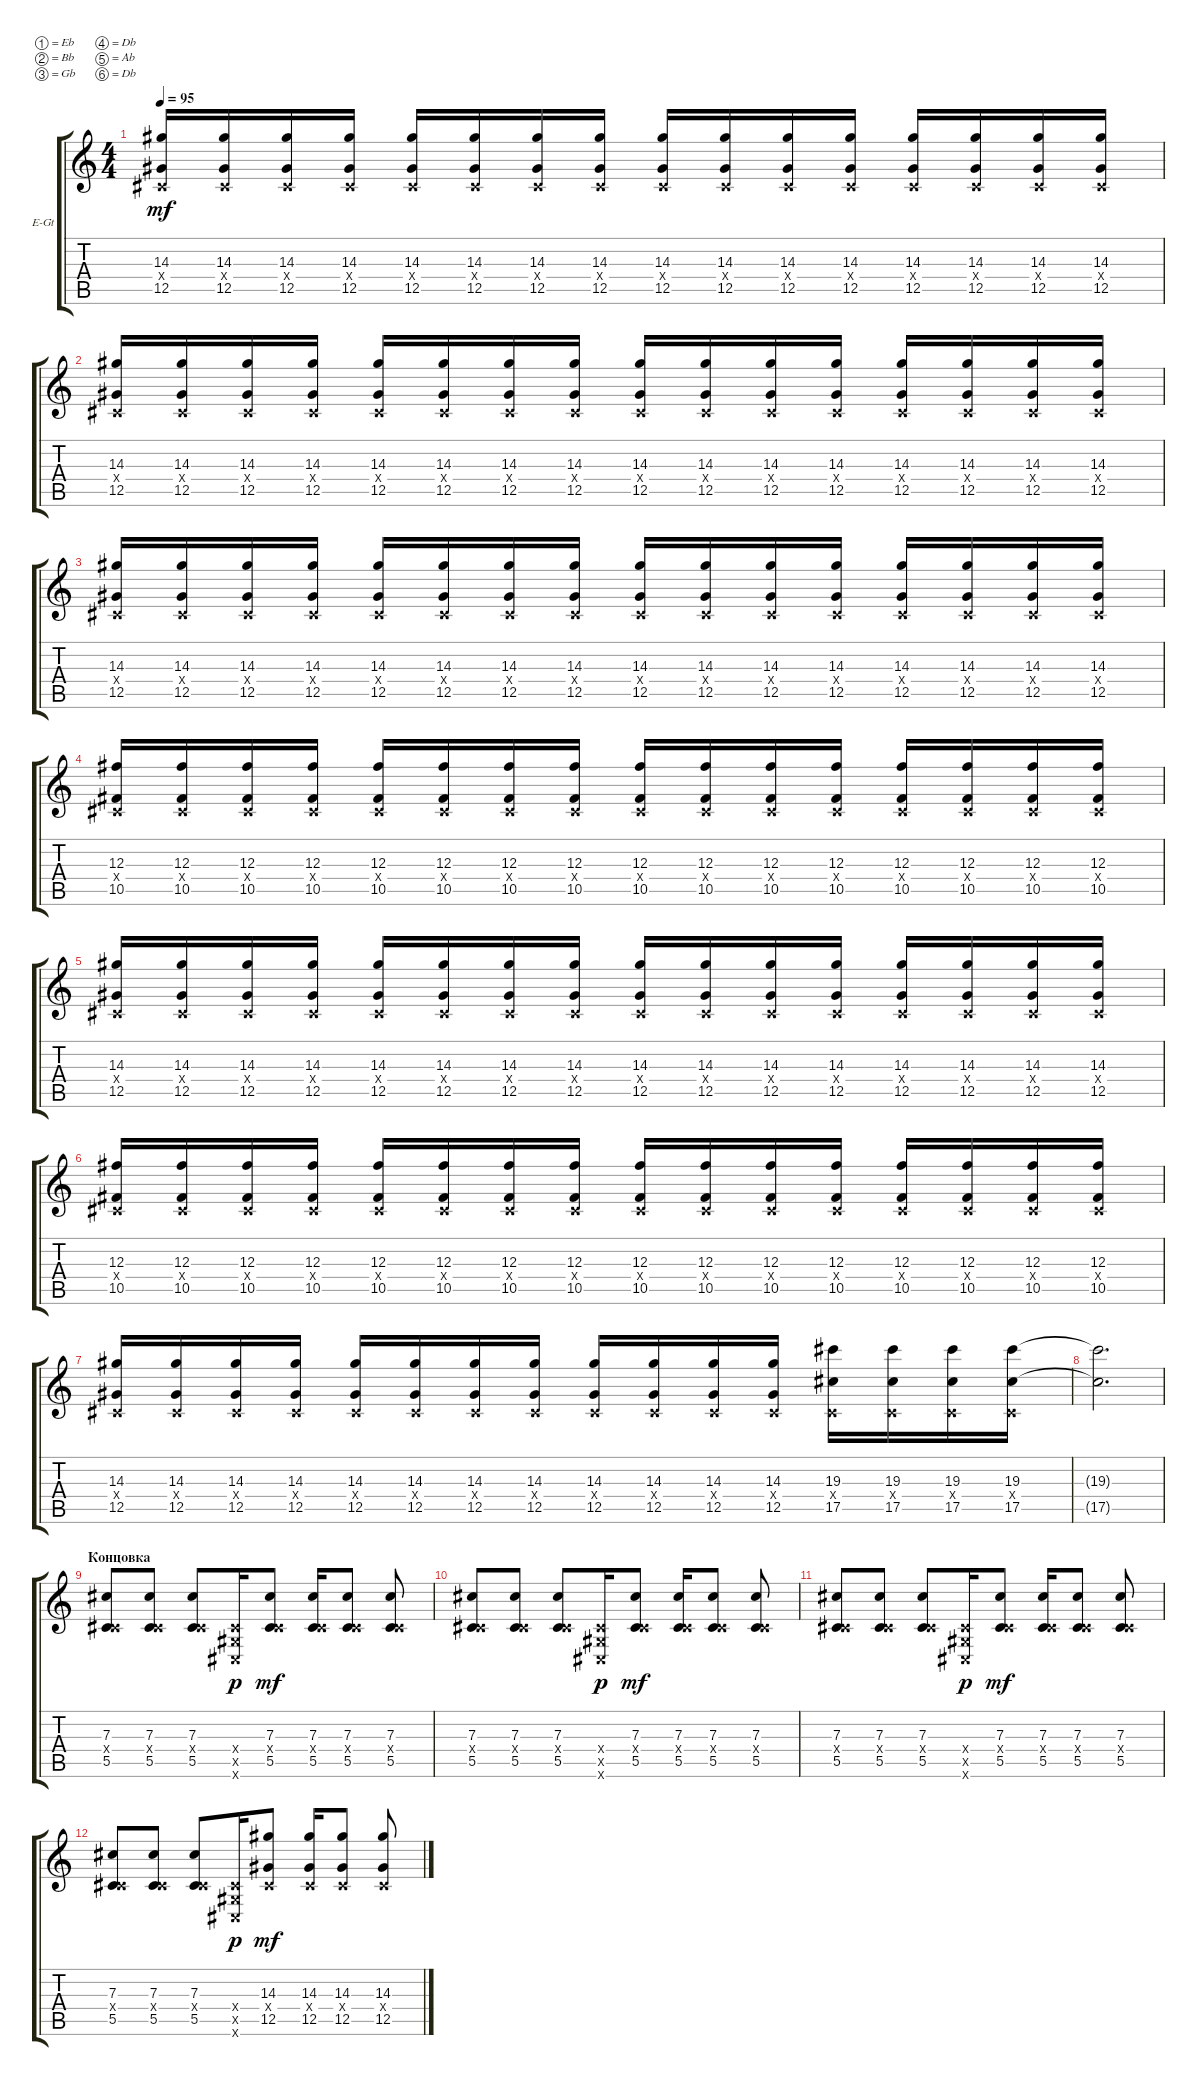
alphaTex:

\defaultSystemsLayout 4
\bracketExtendMode groupsimilarinstruments
\firstSystemTrackNameOrientation horizontal
\otherSystemsTrackNameOrientation horizontal
\track ("Background Lead Guitar" "E-Gt") {instrument overdrivenguitar}
\staff {score tabs}
\tuning (Eb4 Bb3 Gb3 Db3 Ab2 Db2)
\ts (4 4)
\tempo 95
\clef g2
\scale
0.303483
\ks c
(12.5 14.3 0.4{x}).16{dy mf} (12.5 14.3 0.4{x}).16 (12.5 14.3 0.4{x}).16 (12.5 14.3 0.4{x}).16 (12.5 14.3 0.4{x}).16 (12.5 14.3 0.4{x}).16 (12.5 14.3 0.4{x}).16 (12.5 14.3 0.4{x}).16 (12.5 14.3 0.4{x}).16 (12.5 14.3 0.4{x}).16 (12.5 14.3 0.4{x}).16 (12.5 14.3 0.4{x}).16 (12.5 14.3 0.4{x}).16 (12.5 14.3 0.4{x}).16 (12.5 14.3 0.4{x}).16 (12.5 14.3 0.4{x}).16 |
\scale
0.333333 (12.5 14.3 0.4{x}).16 (12.5 14.3 0.4{x}).16 (12.5 14.3 0.4{x}).16 (12.5 14.3 0.4{x}).16 (12.5 14.3 0.4{x}).16 (12.5 14.3 0.4{x}).16 (12.5 14.3 0.4{x}).16 (12.5 14.3 0.4{x}).16 (12.5 14.3 0.4{x}).16 (12.5 14.3 0.4{x}).16 (12.5 14.3 0.4{x}).16 (12.5 14.3 0.4{x}).16 (12.5 14.3 0.4{x}).16 (12.5 14.3 0.4{x}).16 (12.5 14.3 0.4{x}).16 (12.5 14.3 0.4{x}).16 |
\scale
0.333333 (12.5 14.3 0.4{x}).16 (12.5 14.3 0.4{x}).16 (12.5 14.3 0.4{x}).16 (12.5 14.3 0.4{x}).16 (12.5 14.3 0.4{x}).16 (12.5 14.3 0.4{x}).16 (12.5 14.3 0.4{x}).16 (12.5 14.3 0.4{x}).16 (12.5 14.3 0.4{x}).16 (12.5 14.3 0.4{x}).16 (12.5 14.3 0.4{x}).16 (12.5 14.3 0.4{x}).16 (12.5 14.3 0.4{x}).16 (12.5 14.3 0.4{x}).16 (12.5 14.3 0.4{x}).16 (12.5 14.3 0.4{x}).16 |
\scale
0.333333 (10.5 12.3 0.4{x}).16 (10.5 12.3 0.4{x}).16 (10.5 12.3 0.4{x}).16 (10.5 12.3 0.4{x}).16 (10.5 12.3 0.4{x}).16 (10.5 12.3 0.4{x}).16 (10.5 12.3 0.4{x}).16 (10.5 12.3 0.4{x}).16 (10.5 12.3 0.4{x}).16 (10.5 12.3 0.4{x}).16 (10.5 12.3 0.4{x}).16 (10.5 12.3 0.4{x}).16 (10.5 12.3 0.4{x}).16 (10.5 12.3 0.4{x}).16 (10.5 12.3 0.4{x}).16 (10.5 12.3 0.4{x}).16 |
\scale
0.333333 (12.5 14.3 0.4{x}).16 (12.5 14.3 0.4{x}).16 (12.5 14.3 0.4{x}).16 (12.5 14.3 0.4{x}).16 (12.5 14.3 0.4{x}).16 (12.5 14.3 0.4{x}).16 (12.5 14.3 0.4{x}).16 (12.5 14.3 0.4{x}).16 (12.5 14.3 0.4{x}).16 (12.5 14.3 0.4{x}).16 (12.5 14.3 0.4{x}).16 (12.5 14.3 0.4{x}).16 (12.5 14.3 0.4{x}).16 (12.5 14.3 0.4{x}).16 (12.5 14.3 0.4{x}).16 (12.5 14.3 0.4{x}).16 |
\scale
0.333333 (10.5 12.3 0.4{x}).16 (10.5 12.3 0.4{x}).16 (10.5 12.3 0.4{x}).16 (10.5 12.3 0.4{x}).16 (10.5 12.3 0.4{x}).16 (10.5 12.3 0.4{x}).16 (10.5 12.3 0.4{x}).16 (10.5 12.3 0.4{x}).16 (10.5 12.3 0.4{x}).16 (10.5 12.3 0.4{x}).16 (10.5 12.3 0.4{x}).16 (10.5 12.3 0.4{x}).16 (10.5 12.3 0.4{x}).16 (10.5 12.3 0.4{x}).16 (10.5 12.3 0.4{x}).16 (10.5 12.3 0.4{x}).16 |
\scale
0.333333 (12.5 14.3 0.4{x}).16 (12.5 14.3 0.4{x}).16 (12.5 14.3 0.4{x}).16 (12.5 14.3 0.4{x}).16 (12.5 14.3 0.4{x}).16 (12.5 14.3 0.4{x}).16 (12.5 14.3 0.4{x}).16 (12.5 14.3 0.4{x}).16 (12.5 14.3 0.4{x}).16 (12.5 14.3 0.4{x}).16 (12.5 14.3 0.4{x}).16 (12.5 14.3 0.4{x}).16 (17.5 19.3 0.4{x}).16 (17.5 19.3 0.4{x}).16 (17.5 19.3 0.4{x}).16 (17.5 19.3 0.4{x}).16 |
\scale
0.333333 (17.5{t} 19.3{t}).2{d} |
\section ("" "Концовка")
\scale
0.333333 (7.3 5.5 0.4{x}).8 (7.3 5.5 0.4{x}).8 (7.3 5.5 0.4{x}).8 (0.5{x} 0.4{x} 0.6{x}).16{dy p} (7.3 5.5 0.4{x}).8{dy mf} (7.3 5.5 0.4{x}).16 (7.3 5.5 0.4{x}).8 (7.3 5.5 0.4{x}).8 |
\scale
0.333333 (7.3 5.5 0.4{x}).8 (7.3 5.5 0.4{x}).8 (7.3 5.5 0.4{x}).8 (0.5{x} 0.4{x} 0.6{x}).16{dy p} (7.3 5.5 0.4{x}).8{dy mf} (7.3 5.5 0.4{x}).16 (7.3 5.5 0.4{x}).8 (7.3 5.5 0.4{x}).8 |
(7.3 5.5 0.4{x}).8 (7.3 5.5 0.4{x}).8 (7.3 5.5 0.4{x}).8 (0.5{x} 0.4{x} 0.6{x}).16{dy p} (7.3 5.5 0.4{x}).8{dy mf} (7.3 5.5 0.4{x}).16 (7.3 5.5 0.4{x}).8 (7.3 5.5 0.4{x}).8 |
(7.3 5.5 0.4{x}).8 (7.3 5.5 0.4{x}).8 (7.3 5.5 0.4{x}).8 (0.5{x} 0.4{x} 0.6{x}).16{dy p} (14.3 12.5 0.4{x}).8{dy mf} (14.3 12.5 0.4{x}).16 (14.3 12.5 0.4{x}).8 (14.3 12.5 0.4{x}).8
